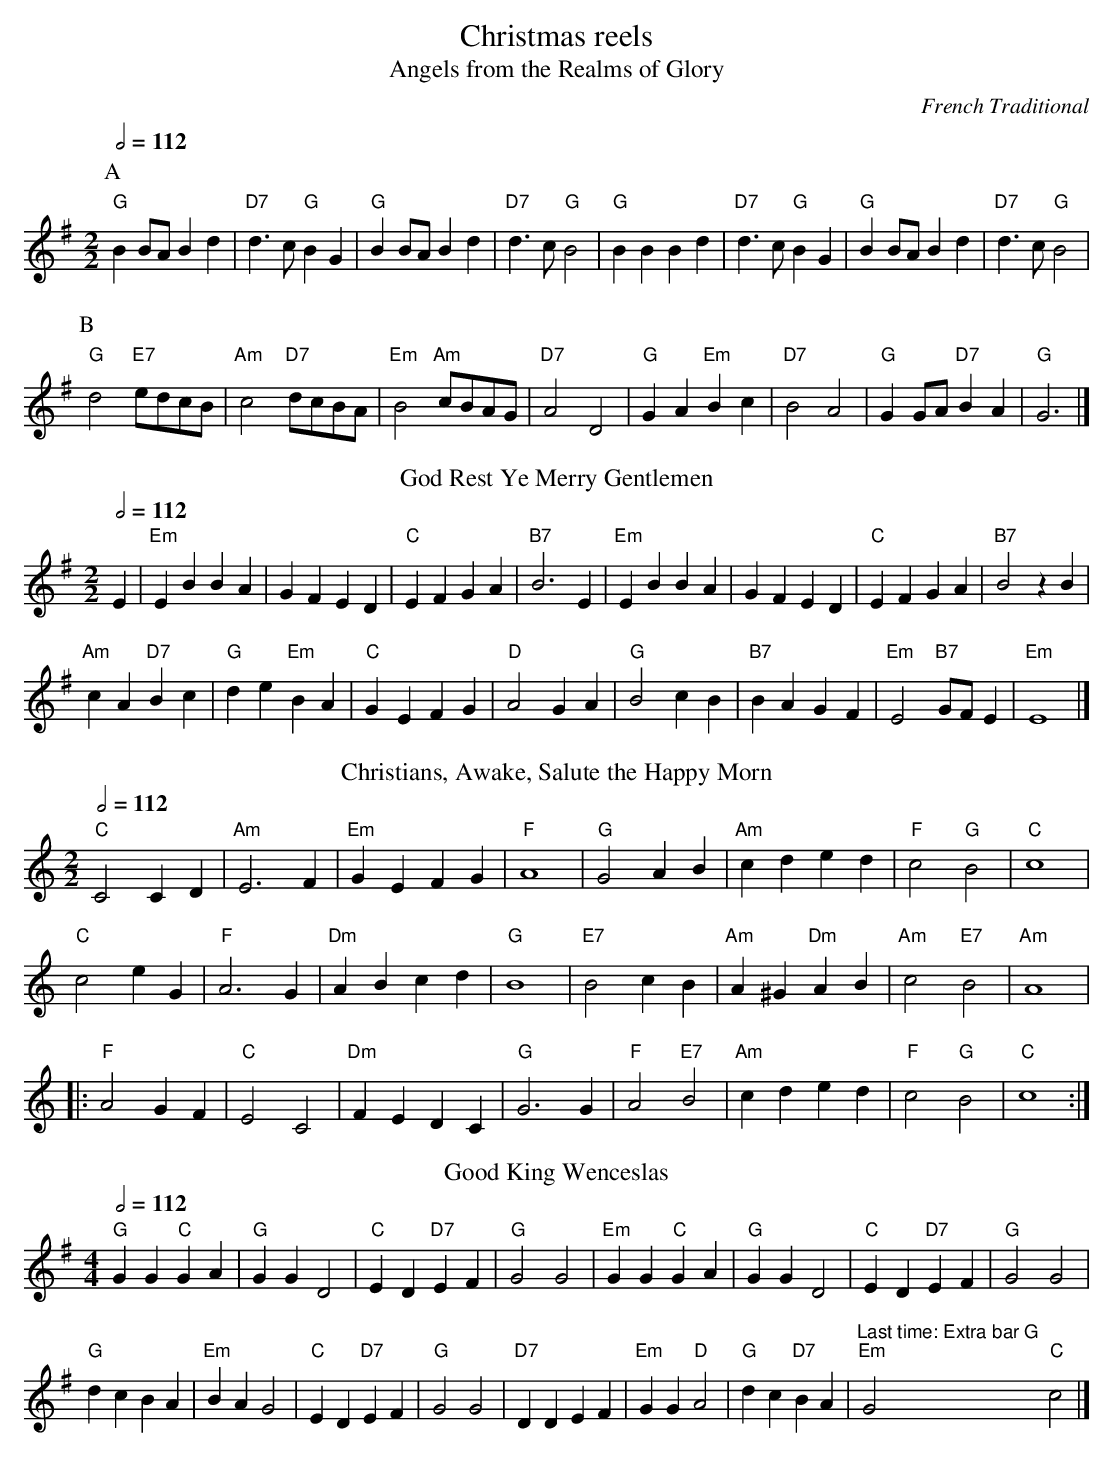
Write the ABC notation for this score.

X:1
T:Christmas reels
T:Angels from the Realms of Glory
C:French Traditional
M:2/2
L:1/4
Q:1/2=112
K:G
P:A
"G"BB/A/ Bd | "D7"d>c "G"BG | "G"BB/A/ Bd | "D7"d>c "G"B2 |\
"G"BB Bd | "D7"d>c "G"BG | "G"BB/A/ Bd | "D7"d>c "G"B2 |
P:B
"G"d2 "E7"e/d/c/B/ | "Am"c2 "D7"d/c/B/A/ | "Em"B2 "Am"c/B/A/G/ | "D7"A2 D2 |\
"G"GA "Em"Bc | "D7"B2 A2 | "G"GG/A/ "D7"BA | "G"G3 |]
T:God Rest Ye Merry Gentlemen
C:English traditional
M:2/2
L:1/4
Q:1/2=112
K:G
E | "Em"EB BA | GF ED | "C"EF GA | "B7"B3 E |\
"Em"EB BA | GF ED | "C"EF GA | "B7"B2 zB |
"Am"cA "D7"Bc | "G"de "Em"BA | "C"GE FG | "D"A2 GA |\
"G"B2 cB | "B7"BA GF | "Em"E2 "B7"G/F/E | "Em"E4 |]
T:Christians, Awake, Salute the Happy Morn
C:J Wainwright, 1757
M:2/2
L:1/8
Q:1/2=112
K:C
"C"C4 C2 D2 | "Am"E6 F2 | "Em"G2 E2 F2 G2 | "F"A8 |\
"G"G4 A2 B2 | "Am"c2 d2 e2 d2 | "F"c4 "G"B4 | "C"c8 |
"C"c4 e2 G2 | "F"A6 G2 | "Dm"A2 B2 c2 d2 | "G"B8 |\
"E7"B4 c2 B2 | "Am"A2^G2 "Dm"A2 B2 | "Am"c4 "E7"B4 | "Am"A8 |
|: "F"A4 G2 F2 | "C"E4 C4 | "Dm"F2 E2 D2 C2 | "G"G6 G2 |\
"F"A4 "E7"B4 | "Am"c2 d2 e2 d2 | "F"c4 "G"B4 | "C"c8 :|
T:Good King Wenceslas
C:Finnish traditional - Piae Cantiones, 1582
M:4/4
L:1/4
Q:1/2=112
K:G
"G"GG "C"GA | "G"GG D2 | "C"ED "D7"EF | "G"G2 G2 |\
"Em"GG "C"GA | "G"GG D2 | "C"ED "D7"EF | "G"G2 G2 |
"G"dc BA | "Em"BA G2 | "C"ED "D7"EF | "G"G2 G2 |\
"D7"DD EF | "Em"GG "D"A2 | "G"dc "D7"BA | "^Last time: Extra bar G" "Em"G2 "C"c2 |]
